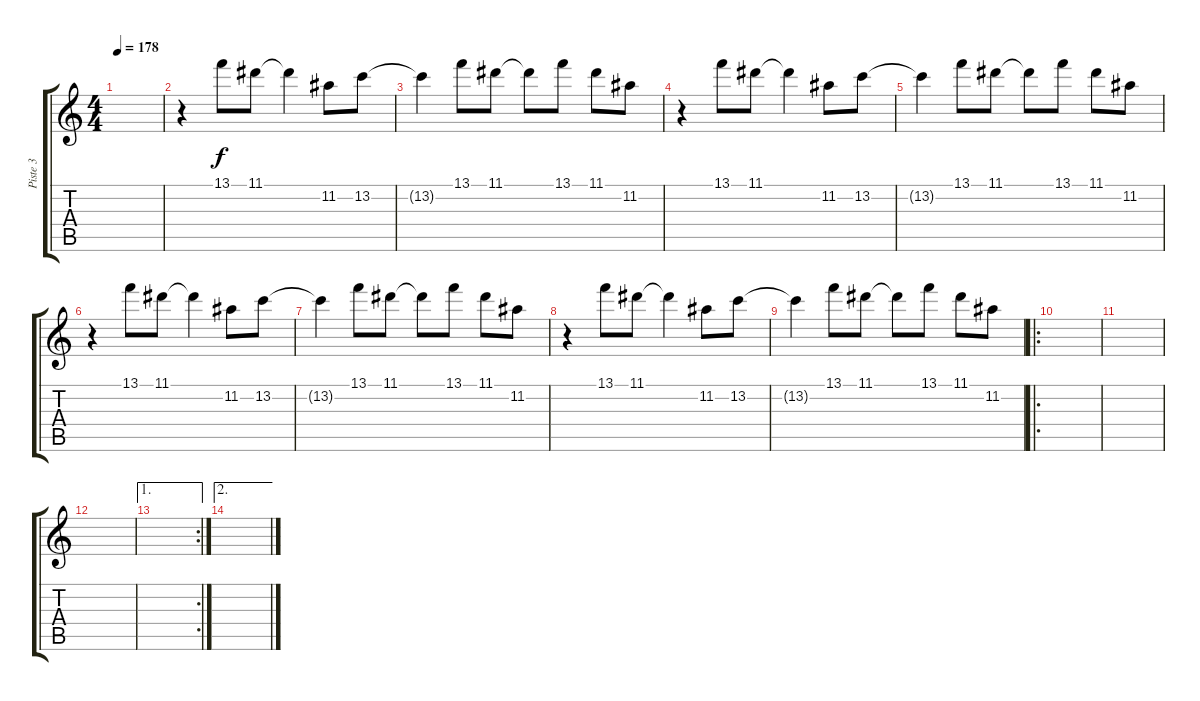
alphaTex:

\track ("Piste 3" "Piste 3") {instrument distortionguitar}
\staff {score tabs}
\tuning (E4 B3 G3 D3 A2 E2) {hide}
\ts (4 4)
\tempo 178
\clef g2
\ks c
|
r.4 13.1.8 11.1.8 11.1{t}.4 11.2.8 13.2.8 |
13.2{t}.4 13.1.8 11.1.8 11.1{t}.8 13.1.8 11.1.8 11.2.8 |
r.4 13.1.8 11.1.8 11.1{t}.4 11.2.8 13.2.8 |
13.2{t}.4 13.1.8 11.1.8 11.1{t}.8 13.1.8 11.1.8 11.2.8 |
r.4 13.1.8 11.1.8 11.1{t}.4 11.2.8 13.2.8 |
13.2{t}.4 13.1.8 11.1.8 11.1{t}.8 13.1.8 11.1.8 11.2.8 |
r.4 13.1.8 11.1.8 11.1{t}.4 11.2.8 13.2.8 |
13.2{t}.4 13.1.8 11.1.8 11.1{t}.8 13.1.8 11.1.8 11.2.8 |
\ro
|
|
|
\ae 1
\rc 2
|
\ae 2
